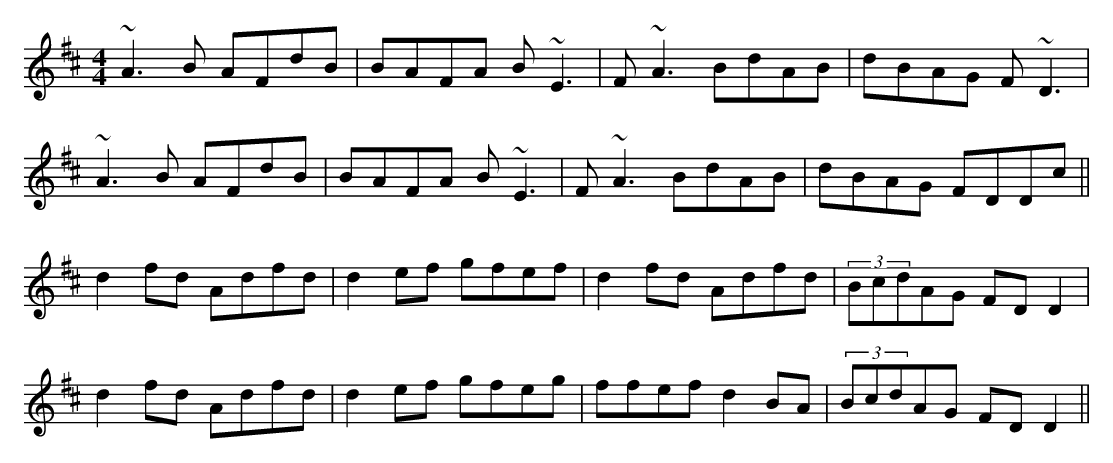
X:1
M:4/4
K:D
~A3B AFdB|BAFA B~E3|F~A3 BdAB|dBAG F~D3|
~A3B AFdB|BAFA B~E3|F~A3 BdAB|dBAG FDDc||
d2fd Adfd|d2ef gfef|d2fd Adfd|(3BcdAG FDD2|
d2fd Adfd|d2ef gfeg|ffef d2BA|(3BcdAG FDD2||
